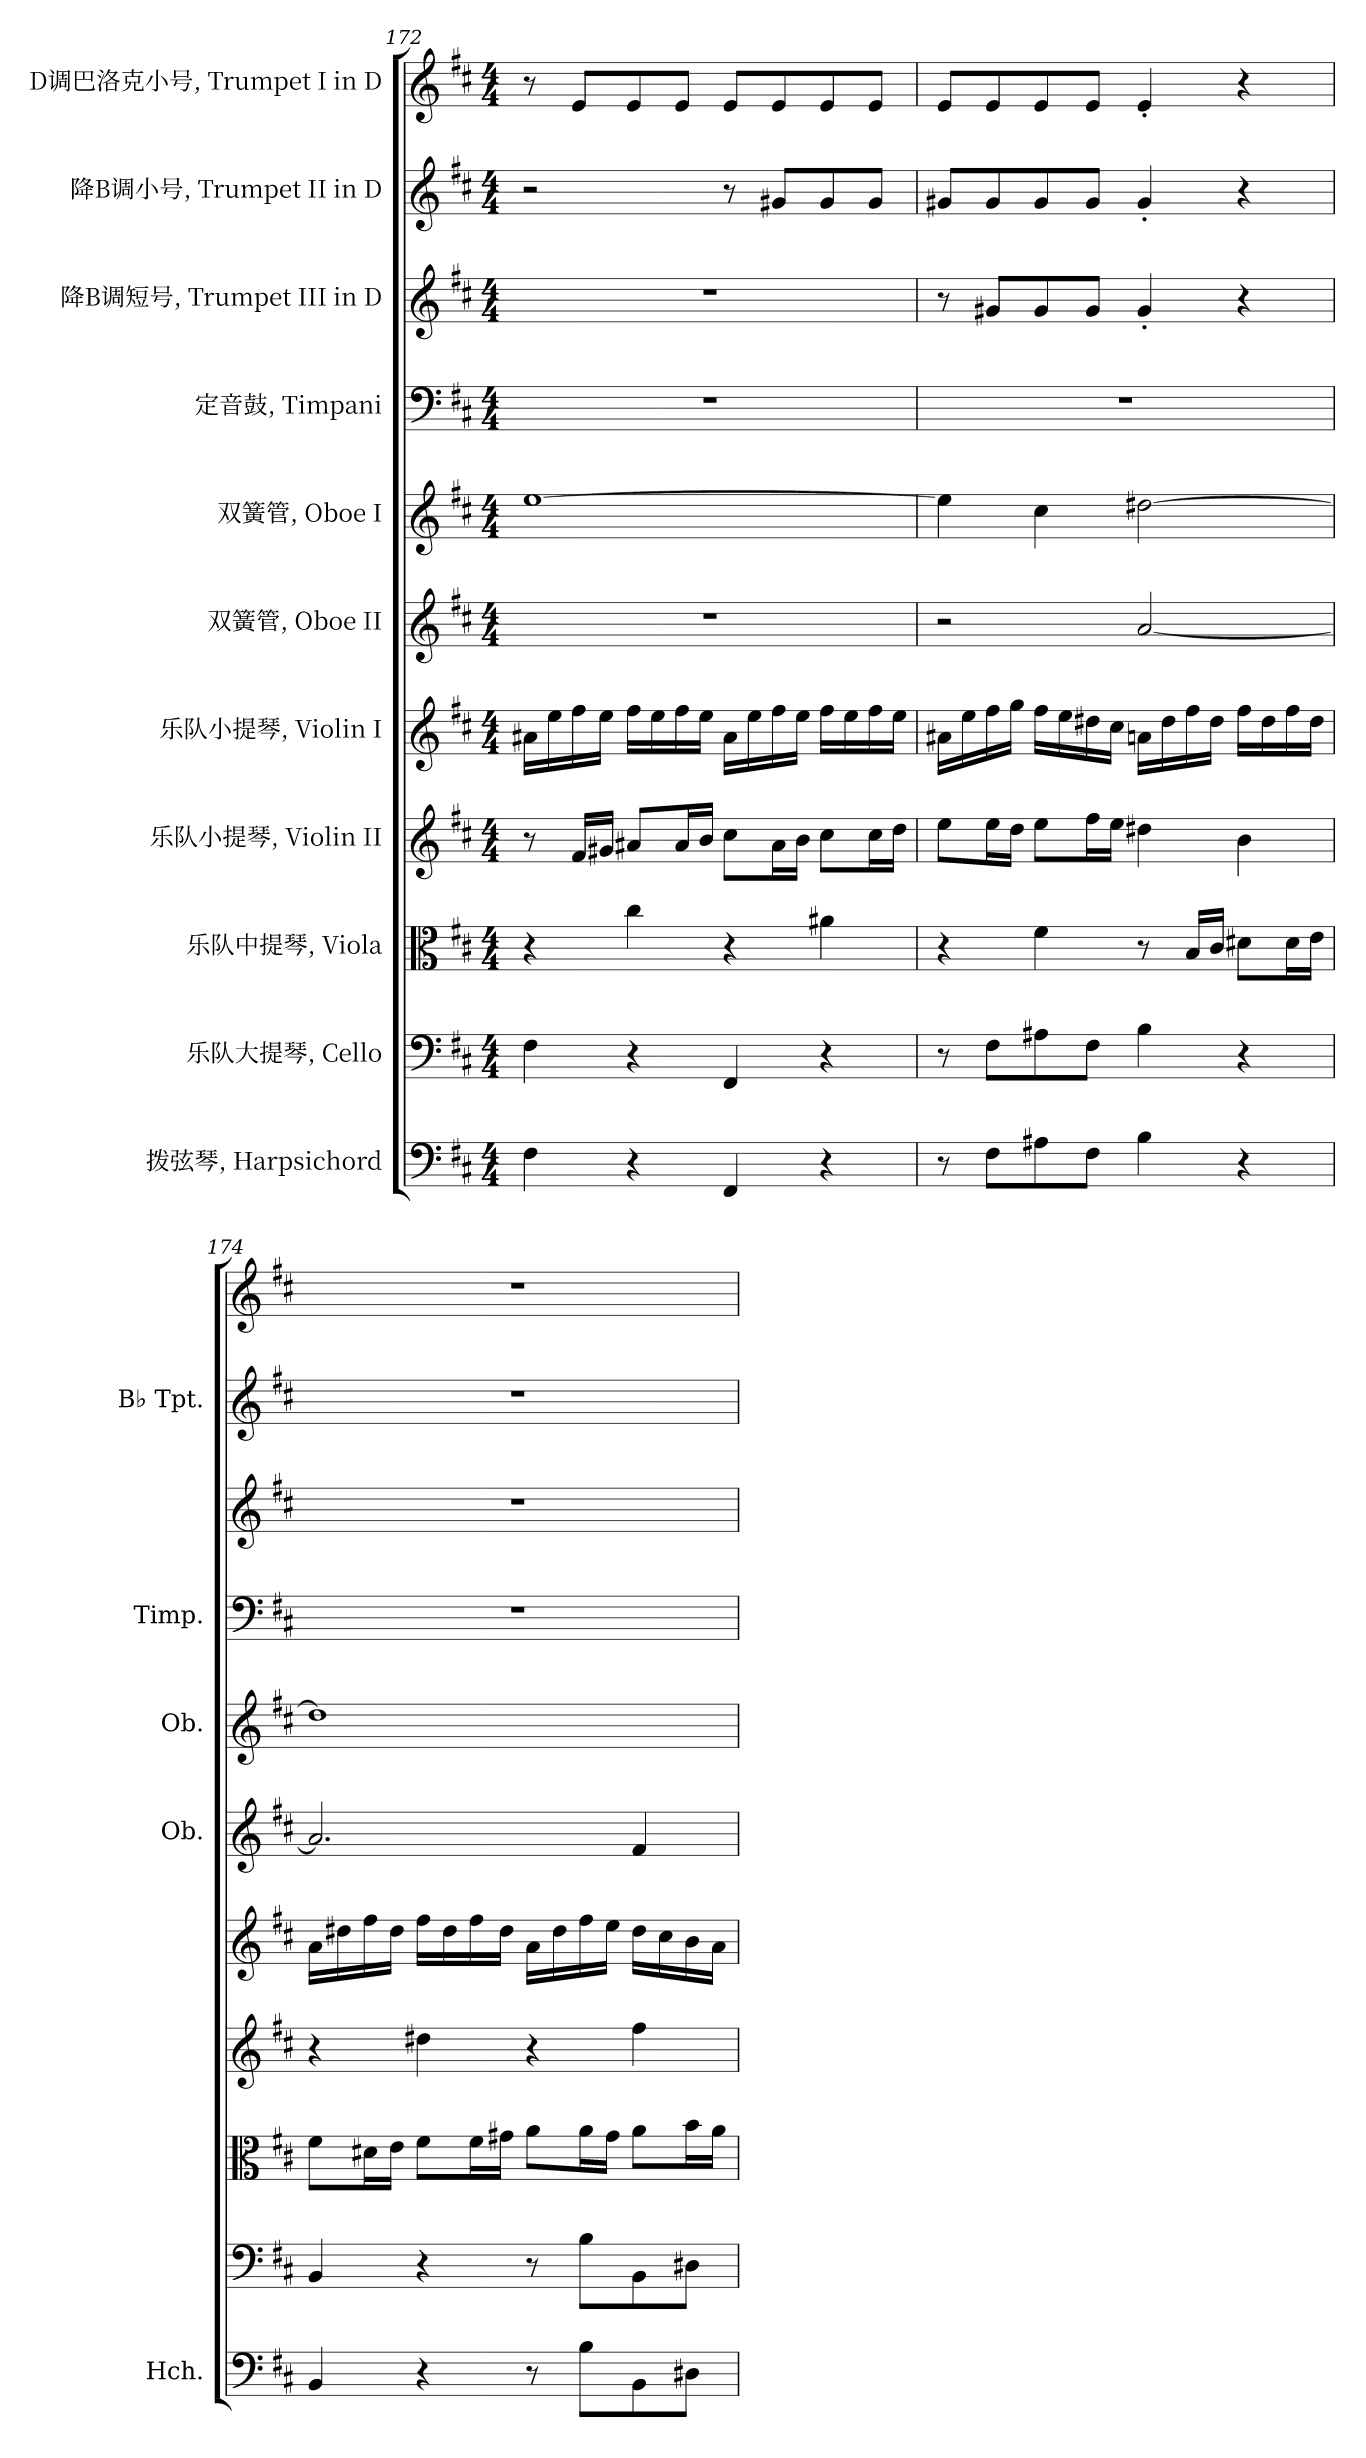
**kern	**kern	**kern	**kern	**kern	**kern	**kern	**kern	**kern	**kern	**kern
*part11	*part10	*part9	*part8	*part7	*part6	*part5	*part4	*part3	*part2	*part1
*staff11	*staff10	*staff9	*staff8	*staff7	*staff6	*staff5	*staff4	*staff3	*staff2	*staff1
*I"拨弦琴, Harpsichord	*I"乐队大提琴, Cello	*I"乐队中提琴, Viola	*I"乐队小提琴, Violin II	*I"乐队小提琴, Violin I	*I"双簧管, Oboe II	*I"双簧管, Oboe I	*I"定音鼓, Timpani	*I"降B调短号, Trumpet III in D	*I"降B调小号, Trumpet II in D	*I"D调巴洛克小号, Trumpet I in D
*I'Hch.	*	*	*	*	*I'Ob.	*I'Ob.	*I'Timp.	*	*I'B♭ Tpt.	*
*clefF4	*clefF4	*clefC3	*clefG2	*clefG2	*clefG2	*clefG2	*clefF4	*clefG2	*clefG2	*clefG2
*	*	*	*	*	*	*	*	*ITrd1c2	*ITrd1c2	*ITrd-1c-2
*k[f#c#]	*k[f#c#]	*k[f#c#]	*k[f#c#]	*k[f#c#]	*k[f#c#]	*k[f#c#]	*k[f#c#]	*k[]	*k[]	*k[f#c#g#d#]
*M4/4	*M4/4	*M4/4	*M4/4	*M4/4	*M4/4	*M4/4	*M4/4	*M4/4	*M4/4	*M4/4
=172	=172	=172	=172	=172	=172	=172	=172	=172	=172	=172
4F#\	4F#\	4r	8r	16a#X\LL	1r	[1ee	1r	1r	2r	8r
.	.	.	.	16ee\	.	.	.	.	.	.
.	.	.	16f#/LL	16ff#\	.	.	.	.	.	8f#/L
.	.	.	16g#X/JJ	16ee\JJ	.	.	.	.	.	.
4r	4r	4cc#\	8a#X/L	16ff#\LL	.	.	.	.	.	8f#/
.	.	.	.	16ee\	.	.	.	.	.	.
.	.	.	16a#/L	16ff#\	.	.	.	.	.	8f#/J
.	.	.	16b/JJ	16ee\JJ	.	.	.	.	.	.
4FF#/	4FF#/	4r	8cc#\L	16a#\LL	.	.	.	.	8r	8f#/L
.	.	.	.	16ee\	.	.	.	.	.	.
.	.	.	16a#\L	16ff#\	.	.	.	.	8f#X/L	8f#/
.	.	.	16b\JJ	16ee\JJ	.	.	.	.	.	.
4r	4r	4a#X\	8cc#\L	16ff#\LL	.	.	.	.	8f#/	8f#/
.	.	.	.	16ee\	.	.	.	.	.	.
.	.	.	16cc#\L	16ff#\	.	.	.	.	8f#/J	8f#/J
.	.	.	16dd\JJ	16ee\JJ	.	.	.	.	.	.
!!LO:PB:g=z
=173	=173	=173	=173	=173	=173	=173	=173	=173	=173	=173
8r	8r	4r	8ee\L	16a#X\LL	2r	4ee\]	1r	8r	8f#X/L	8f#/L
.	.	.	.	16ee\	.	.	.	.	.	.
8F#\L	8F#\L	.	16ee\L	16ff#\	.	.	.	8f#X/L	8f#/	8f#/
.	.	.	16dd\JJ	16gg\JJ	.	.	.	.	.	.
8A#X\	8A#X\	4f#\	8ee\L	16ff#\LL	.	4cc#\	.	8f#/	8f#/	8f#/
.	.	.	.	16ee\	.	.	.	.	.	.
8F#\J	8F#\J	.	16ff#\L	16dd#X\	.	.	.	8f#/J	8f#/J	8f#/J
.	.	.	16ee\JJ	16cc#\JJ	.	.	.	.	.	.
4B\	4B\	8r	4dd#X\	16an\LL	[2a/	[2dd#X\	.	4f#'/	4f#'/	4f#'/
.	.	.	.	16dd#\	.	.	.	.	.	.
.	.	16B/LL	.	16ff#\	.	.	.	.	.	.
.	.	16c#/JJ	.	16dd#\JJ	.	.	.	.	.	.
4r	4r	8d#X\L	4b\	16ff#\LL	.	.	.	4r	4r	4r
.	.	.	.	16dd#\	.	.	.	.	.	.
.	.	16d#\L	.	16ff#\	.	.	.	.	.	.
.	.	16e\JJ	.	16dd#\JJ	.	.	.	.	.	.
=174	=174	=174	=174	=174	=174	=174	=174	=174	=174	=174
4BB/	4BB/	8f#\L	4r	16a\LL	2.a/]	1dd#]	1r	1r	1r	1r
.	.	.	.	16dd#X\	.	.	.	.	.	.
.	.	16d#X\L	.	16ff#\	.	.	.	.	.	.
.	.	16e\JJ	.	16dd#\JJ	.	.	.	.	.	.
4r	4r	8f#\L	4dd#X\	16ff#\LL	.	.	.	.	.	.
.	.	.	.	16dd#\	.	.	.	.	.	.
.	.	16f#\L	.	16ff#\	.	.	.	.	.	.
.	.	16g#X\JJ	.	16dd#\JJ	.	.	.	.	.	.
8r	8r	8a\L	4r	16a\LL	.	.	.	.	.	.
.	.	.	.	16dd#\	.	.	.	.	.	.
8B\L	8B\L	16a\L	.	16ff#\	.	.	.	.	.	.
.	.	16g#\JJ	.	16ee\JJ	.	.	.	.	.	.
8BB\	8BB\	8a\L	4ff#\	16dd#\LL	4f#/	.	.	.	.	.
.	.	.	.	16cc#\	.	.	.	.	.	.
8D#X\J	8D#X\J	16b\L	.	16b\	.	.	.	.	.	.
.	.	16a\JJ	.	16a\JJ	.	.	.	.	.	.
=	=	=	=	=	=	=	=	=	=	=
*-	*-	*-	*-	*-	*-	*-	*-	*-	*-	*-
